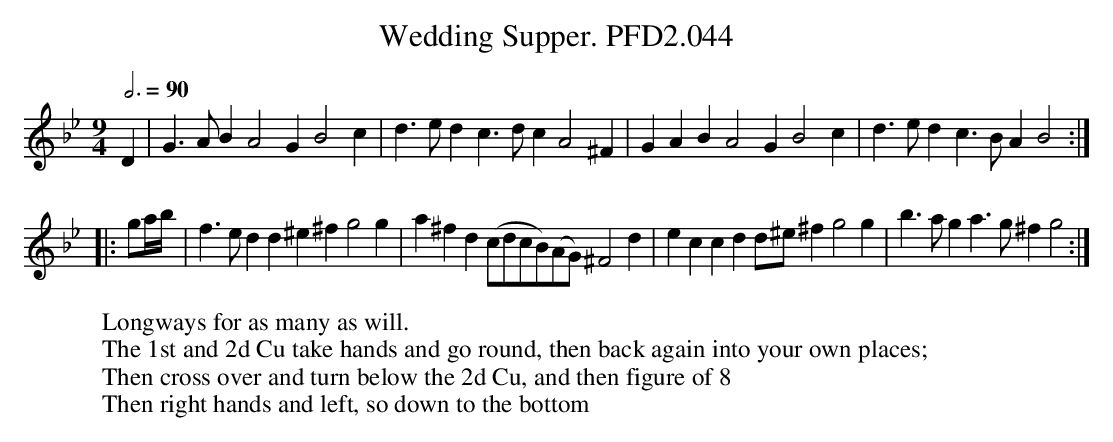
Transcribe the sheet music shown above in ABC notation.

X:1
T:Wedding Supper. PFD2.044
M:9/4
L:1/4
Q:3/4=90
W:Longways for as many as will.
W:The 1st and 2d Cu take hands and go round, then back again into your own places;
W:Then cross over and turn below the 2d Cu, and then figure of 8
W:Then right hands and left, so down to the bottom
K:Gm
D|G>AB A2G B2c|d>ed c>dc A2^F|GAB A2G B2c|d>ed c>BA B2:|
|:g/a//b//|f>ed d^e^f g2g|a^fd (c/d/c/B/)(A/G/)^F2d|\
ecc dd/^e/^f g2g|b>ag a>g^fg2:|
